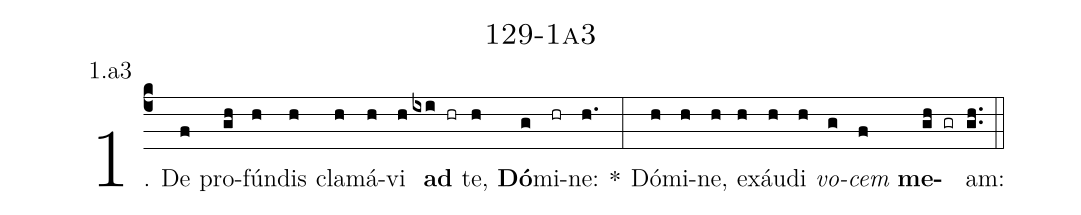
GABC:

name: 129-1a3;
annotation: 1.a3;
%%
(c4)1. De(f) pro(gh)fún(h)dis(h) cla(h)má(h)vi(h) <b>ad</b>(ixi hr) te,(h) <b>Dó</b>(g)mi(hr)ne:(h.) *(:) Dó(h)mi(h)ne,(h) ex(h)áu(h)di(h) <i>vo</i>(g)<i>cem</i>(f) <b>me</b>(gh gr)am:(gh..) (::)
